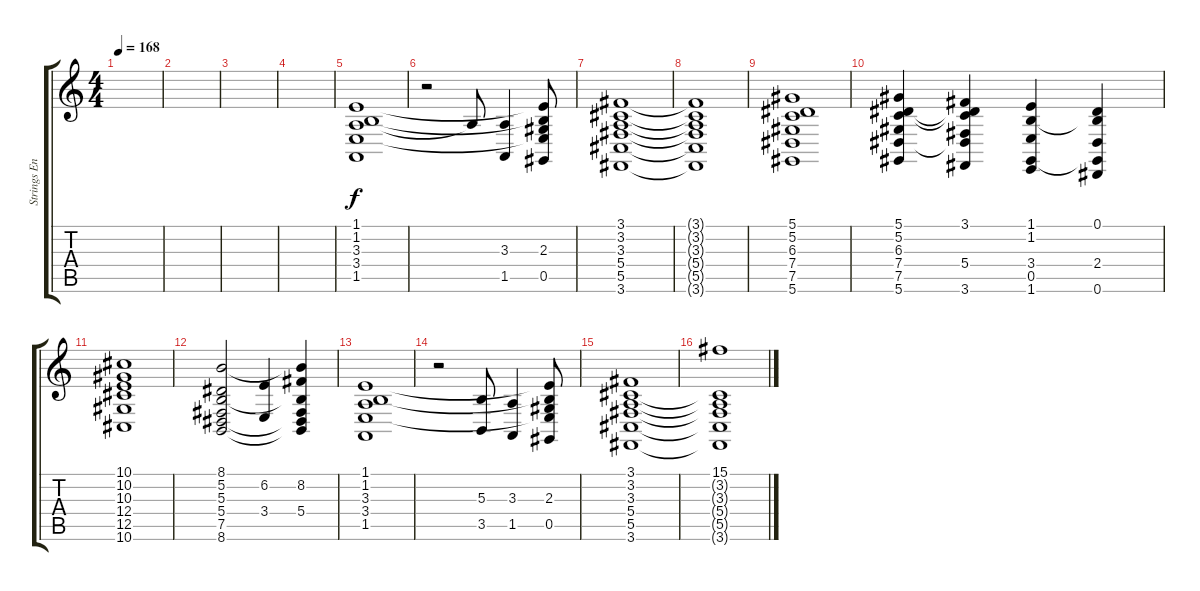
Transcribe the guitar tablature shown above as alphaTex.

\track ("Strings Ensemble" "Strings En") {instrument stringensemble1}
\staff {score tabs}
\tuning (Eb4 Bb3 Gb3 Db3 Ab2 Eb2) {hide}
\ts (4 4)
\tempo 168
\clef g2
\ks c
|
|
|
|
(1.1 1.2 3.3 3.4 1.5).1 |
r.2 3.3{t}.8 (3.3 1.5).4 (1.1{t} 1.2{t} 2.3 3.4{t} 0.5).8 |
(3.1 3.2 3.3 5.4 5.5 3.6).1 |
(3.1{t} 3.2{t} 3.3{t} 5.4{t} 5.5{t} 3.6{t}).1 |
(5.1 5.2 6.3 7.4 7.5 5.6).1 |
(5.1 5.2 6.3 7.4 7.5 5.6).4 (3.1 5.2{t} 6.3{t} 5.4 7.5{t} 3.6).4 (1.1 1.2 3.4 0.5 1.6).4 (0.1 1.2{t} 2.4 0.5{t} 0.6).4 |
(10.1 10.2 10.3 12.4 12.5 10.6).1 |
(8.1 5.2 5.3 5.4 7.5 8.6).2 (6.2 3.4).4 (8.1{t} 8.2 5.3{t} 5.4 7.5{t} 8.6{t}).4 |
(1.1 1.2 3.3 3.4 1.5).1 |
r.2 (5.3 3.5).8 (3.3 1.5).4 (1.1{t} 1.2{t} 2.3 3.4{t} 0.5).8 |
(3.1 3.2 3.3 5.4 5.5 3.6).1 |
(15.1 3.2{t} 3.3{t} 5.4{t} 5.5{t} 3.6{t}).1
